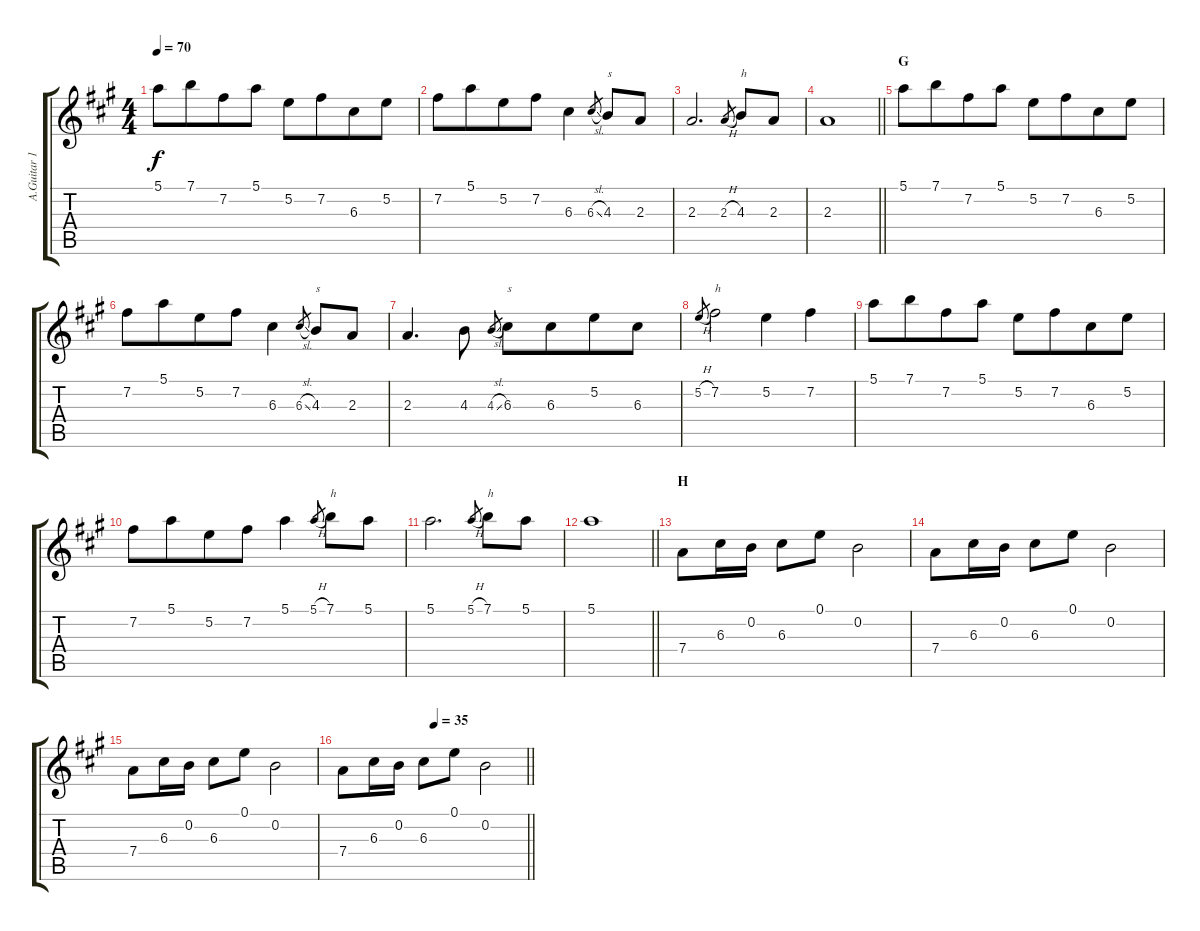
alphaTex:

\track ("A.Guitar 1" "A.Guitar 1") {instrument acousticguitarsteel}
\staff {score tabs}
\tuning (E4 B3 G3 D3 A2 E2) {hide}
\ts (4 4)
\tempo 70
\clef g2
\ks a
5.1.8{dy f} 7.1.8{beam merge} 7.2.8 5.1.8 5.2.8 7.2.8{beam merge} 6.3.8 5.2.8 |
7.2.8 5.1.8{beam merge} 5.2.8 7.2.8 6.3.4 6.3{sl}.8{gr} 4.3.8{txt "s"} 2.3.8 |
2.3.2{d} 2.3{h}.8{gr} 4.3.8{txt "h"} 2.3.8 |
\barLineRight lightlight
2.3.1 |
\section ("" "G")
5.1.8 7.1.8{beam merge} 7.2.8 5.1.8 5.2.8 7.2.8{beam merge} 6.3.8 5.2.8 |
7.2.8 5.1.8{beam merge} 5.2.8 7.2.8 6.3.4 6.3{sl}.8{gr} 4.3.8{txt "s"} 2.3.8 |
2.3.4{d} 4.3.8 4.3{sl}.8{gr} 6.3.8{txt "s"} 6.3.8{beam merge} 5.2.8 6.3.8 |
5.2{h}.8{gr} 7.2.2{txt "h"} 5.2.4 7.2.4 |
5.1.8 7.1.8{beam merge} 7.2.8 5.1.8 5.2.8 7.2.8{beam merge} 6.3.8 5.2.8 |
7.2.8 5.1.8{beam merge} 5.2.8 7.2.8 5.1.4 5.1{h}.8{gr} 7.1.8{txt "h"} 5.1.8 |
5.1.2{d} 5.1{h}.8{gr} 7.1.8{txt "h"} 5.1.8 |
\barLineRight lightlight
5.1.1 |
\section ("" "H")
7.4.8{txt ""} 6.3.16 0.2.16 6.3.8 0.1.8 0.2.2 |
7.4.8 6.3.16 0.2.16 6.3.8 0.1.8 0.2.2 |
7.4.8 6.3.16 0.2.16 6.3.8 0.1.8 0.2.2 |
\tempo (35 0.5)
\barLineRight lightlight
7.4.8 6.3.16 0.2.16 6.3.8{txt ""} 0.1.8 0.2.2
